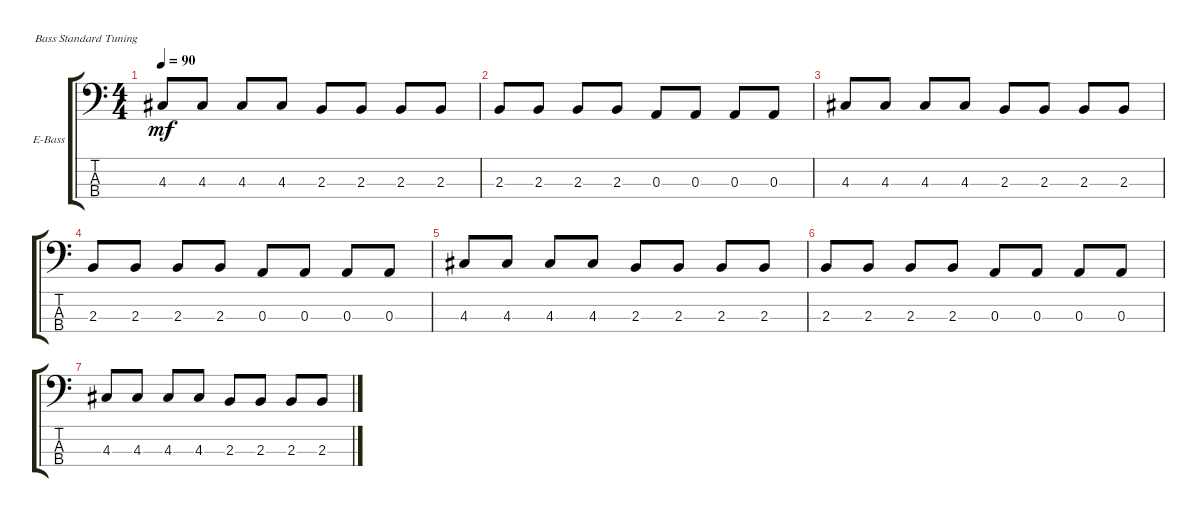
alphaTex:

\defaultSystemsLayout 4
\bracketExtendMode groupsimilarinstruments
\firstSystemTrackNameOrientation horizontal
\otherSystemsTrackNameOrientation horizontal
\track ("Electric Bass" "E-Bass") {instrument electricbassfinger}
\staff {score tabs}
\tuning (G2 D2 A1 E1)
\ts (4 4)
\tempo 90
\clef f4
\ks c
4.3.8{dy mf} 4.3.8 4.3.8 4.3.8 2.3.8 2.3.8 2.3.8 2.3.8 |
2.3.8 2.3.8 2.3.8 2.3.8 0.3.8 0.3.8 0.3.8 0.3.8 |
4.3.8 4.3.8 4.3.8 4.3.8 2.3.8 2.3.8 2.3.8 2.3.8 |
2.3.8 2.3.8 2.3.8 2.3.8 0.3.8 0.3.8 0.3.8 0.3.8 |
4.3.8 4.3.8 4.3.8 4.3.8 2.3.8 2.3.8 2.3.8 2.3.8 |
2.3.8 2.3.8 2.3.8 2.3.8 0.3.8 0.3.8 0.3.8 0.3.8 |
4.3.8 4.3.8 4.3.8 4.3.8 2.3.8 2.3.8 2.3.8 2.3.8
